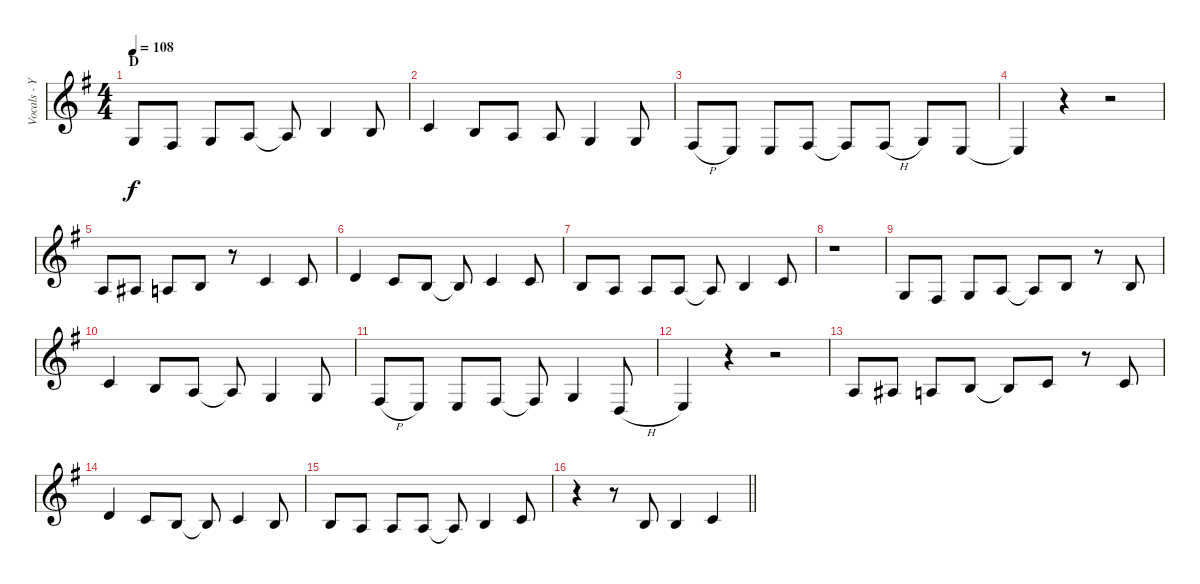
\track ("Vocals - Yasu" "Vocals - Y") {instrument lead6voice}
\staff {score}
\tuning (E4 B3 G3 D3 A2 E2) {hide}
\ts (4 4)
\section ("" "D")
\tempo 108
\clef g2
\ks g
0.3.8{dy f} 4.4.8 0.3.8 2.3.8 2.3{t}.8 0.2.4 0.2.8 |
1.2.4 0.2.8 2.3.8 2.3.8 0.3.4 0.3.8 |
4.4{h}.8 2.4.8 2.4.8 4.4.8 4.4{t}.8 4.4{h}.8 5.4.8 2.4.8 |
2.4{t}.4 r.4 r.2 |
2.3.8 3.3.8 2.3.8 0.2.8 r.8 1.2.4 1.2.8 |
3.2.4 1.2.8 0.2.8 0.2{t}.8 1.2.4 1.2.8 |
0.2.8 2.3.8 2.3.8 2.3.8 2.3{t}.8 0.2.4 1.2.8 |
r.1 |
0.3.8 4.4.8 0.3.8 2.3.8 2.3{t}.8 0.2.8 r.8 0.2.8 |
1.2.4 0.2.8 2.3.8 2.3{t}.8 0.3.4 0.3.8 |
4.4{h}.8 2.4.8 2.4.8 4.4.8 4.4{t}.8 0.3.4 0.4{h}.8 |
2.4.4 r.4 r.2 |
2.3.8 3.3.8 2.3.8 0.2.8 0.2{t}.8 1.2.8 r.8 1.2.8 |
3.2.4 1.2.8 0.2.8 0.2{t}.8 1.2.4 0.2.8 |
0.2.8 2.3.8 2.3.8 2.3.8 2.3{t}.8 0.2.4 1.2.8 |
\barLineRight lightlight
r.4 r.8 0.2.8 0.2.4 1.2.4
